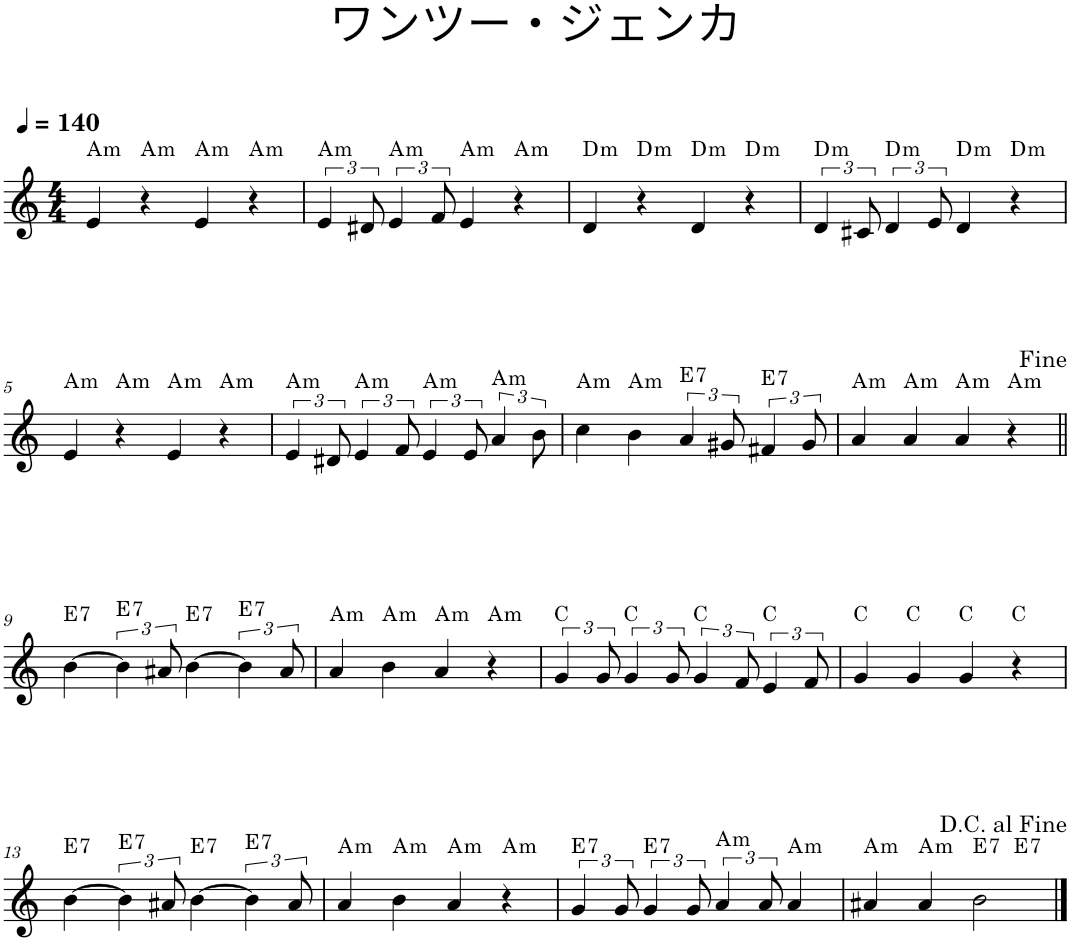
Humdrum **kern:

**kern	**harte
*part1	*part1
*staff1	*
*I"Piano	*
*I'Pno.	*
*clefG2	*
*k[]	*
*M4/4	*
*MM140	*
=1	=1
!	!LO:H:kt=m
4e/	A:min
!	!LO:H:kt=m
4r	A:min
!	!LO:H:kt=m
4e/	A:min
!	!LO:H:kt=m
4r	A:min
=2	=2
!	!LO:H:kt=m
6e/	A:min
12d#X/	.
!	!LO:H:kt=m
6e/	A:min
12f/	.
!	!LO:H:kt=m
4e/	A:min
!	!LO:H:kt=m
4r	A:min
=3	=3
!	!LO:H:kt=m
4d/	D:min
!	!LO:H:kt=m
4r	D:min
!	!LO:H:kt=m
4d/	D:min
!	!LO:H:kt=m
4r	D:min
=4	=4
!	!LO:H:kt=m
6d/	D:min
12c#X/	.
!	!LO:H:kt=m
6d/	D:min
12e/	.
!	!LO:H:kt=m
4d/	D:min
!	!LO:H:kt=m
4r	D:min
!!LO:LB:g=z
=5	=5
!	!LO:H:kt=m
4e/	A:min
!	!LO:H:kt=m
4r	A:min
!	!LO:H:kt=m
4e/	A:min
!	!LO:H:kt=m
4r	A:min
=6	=6
!	!LO:H:kt=m
6e/	A:min
12d#X/	.
!	!LO:H:kt=m
6e/	A:min
12f/	.
!	!LO:H:kt=m
6e/	A:min
12e/	.
!	!LO:H:kt=m
6a/	A:min
12b\	.
=7	=7
!	!LO:H:kt=m
4cc\	A:min
!	!LO:H:kt=m
4b\	A:min
!	!LO:H:kt=7
6a/	E:7
12g#X/	.
!	!LO:H:kt=7
6f#X/	E:7
12g#/	.
=8	=8
!	!LO:H:kt=m
4a/	A:min
!	!LO:H:kt=m
4a/	A:min
!	!LO:H:kt=m
4a/	A:min
!	!LO:H:kt=m
4r	A:min
!!LO:LB:g=z
=9||	=9||
!	!LO:H:kt=7
[4b\	E:7
!	!LO:H:kt=7
6b\]	E:7
12a#X/	.
!	!LO:H:kt=7
[4b\	E:7
!	!LO:H:kt=7
6b\]	E:7
12a#/	.
=10	=10
!	!LO:H:kt=m
4a/	A:min
!	!LO:H:kt=m
4b\	A:min
!	!LO:H:kt=m
4a/	A:min
!	!LO:H:kt=m
4r	A:min
=11	=11
6g/	C:maj
12g/	.
6g/	C:maj
12g/	.
6g/	C:maj
12f/	.
6e/	C:maj
12f/	.
=12	=12
4g/	C:maj
4g/	C:maj
4g/	C:maj
4r	C:maj
!!LO:LB:g=z
=13	=13
!	!LO:H:kt=7
[4b\	E:7
!	!LO:H:kt=7
6b\]	E:7
12a#X/	.
!	!LO:H:kt=7
[4b\	E:7
!	!LO:H:kt=7
6b\]	E:7
12a#/	.
=14	=14
!	!LO:H:kt=m
4a/	A:min
!	!LO:H:kt=m
4b\	A:min
!	!LO:H:kt=m
4a/	A:min
!	!LO:H:kt=m
4r	A:min
=15	=15
!	!LO:H:kt=7
6g/	E:7
12g/	.
!	!LO:H:kt=7
6g/	E:7
12g/	.
!	!LO:H:kt=m
6a/	A:min
12a/	.
!	!LO:H:kt=m
4a/	A:min
=16	=16
!	!LO:H:kt=m
*^	*
4a#X/	2.ryy	A:min
!	!	!LO:H:kt=m
4a#/	.	A:min
!	!	!LO:H:kt=7
2b\	.	E:7
!	!	!LO:H:kt=7
.	4ryy	E:7
*v	*v	*
==	==
*-	*-
